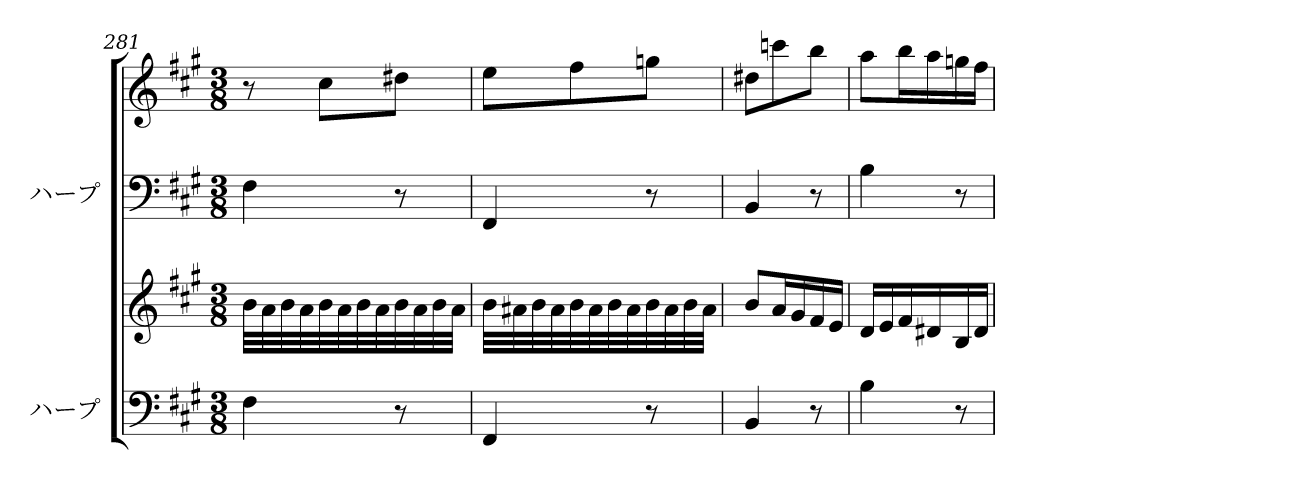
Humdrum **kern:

**kern	**kern	**kern	**kern
*part2	*part2	*part1	*part1
*staff4	*staff3	*staff2	*staff1
*I"ハープ	*	*I"ハープ	*
*clefF4	*clefG2	*clefF4	*clefG2
*k[f#c#g#]	*k[f#c#g#]	*k[f#c#g#]	*k[f#c#g#]
*M3/8	*M3/8	*M3/8	*M3/8
=281	=281	=281	=281
4F#\	32b\LLL	4F#\	8r
.	32a\	.	.
.	32b\	.	.
.	32a\	.	.
.	32b\	.	8cc#\L
.	32a\	.	.
.	32b\	.	.
.	32a\	.	.
8r	32b\	8r	8dd#X\J
.	32a\	.	.
.	32b\	.	.
.	32a\JJJ	.	.
!!LO:PB:g=z
=282	=282	=282	=282
4FF#/	32b\LLL	4FF#/	8ee\L
.	32a#X\	.	.
.	32b\	.	.
.	32a#\	.	.
.	32b\	.	8ff#\
.	32a#\	.	.
.	32b\	.	.
.	32a#\	.	.
8r	32b\	8r	8ggn\J
.	32a#\	.	.
.	32b\	.	.
.	32a#\JJJ	.	.
=283	=283	=283	=283
4BB/	8b/L	4BB/	8dd#X\L
.	16a/L	.	8cccn\
.	16g#/	.	.
8r	16f#/	8r	8bb\J
.	16e/JJ	.	.
=284	=284	=284	=284
4B\	16d/LL	4B\	8aa\L
.	16e/	.	.
.	16f#/	.	16bb\L
.	16d#X/	.	16aa\
8r	16B/	8r	16ggn\
.	16d#/JJ	.	16ff#\JJ
=	=	=	=
*-	*-	*-	*-
